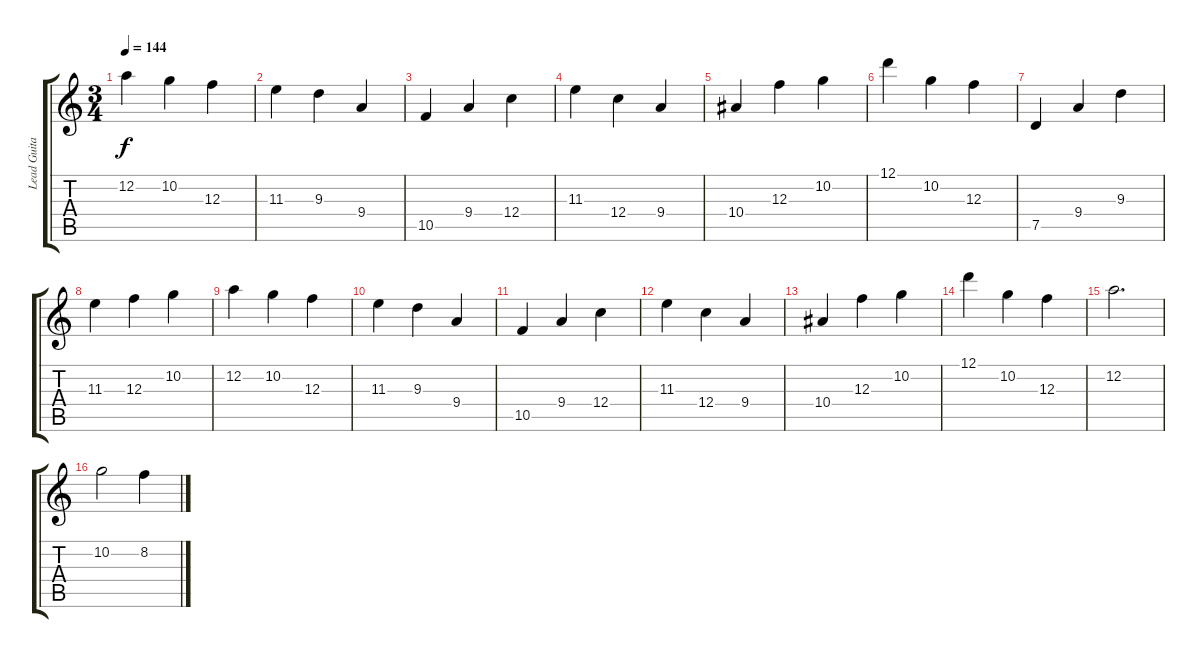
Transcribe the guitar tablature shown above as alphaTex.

\track ("Lead Guitar" "Lead Guita") {instrument distortionguitar}
\staff {score tabs}
\tuning (D4 A3 F3 C3 G2 C2) {hide}
\ts (3 4)
\tempo 144
\clef g2
\ks c
12.2.4{dy f} 10.2.4 12.3.4 |
11.3.4 9.3.4 9.4.4 |
10.5.4 9.4.4 12.4.4 |
11.3.4 12.4.4 9.4.4 |
10.4.4 12.3.4 10.2.4 |
12.1.4 10.2.4 12.3.4 |
7.5.4 9.4.4 9.3.4 |
11.3.4 12.3.4 10.2.4 |
12.2.4 10.2.4 12.3.4 |
11.3.4 9.3.4 9.4.4 |
10.5.4 9.4.4 12.4.4 |
11.3.4 12.4.4 9.4.4 |
10.4.4 12.3.4 10.2.4 |
12.1.4 10.2.4 12.3.4 |
12.2.2{d} |
10.2.2 8.2.4
